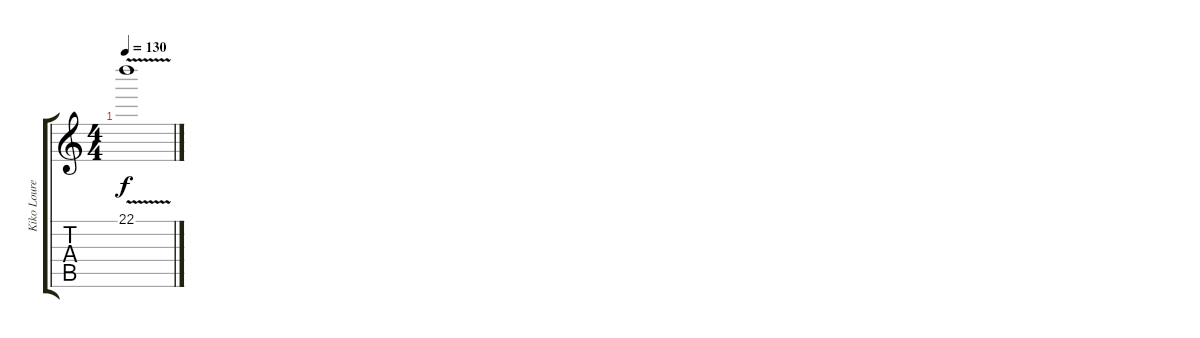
\track ("Kiko Loureiro" "Kiko Loure") {instrument overdrivenguitar}
\staff {score tabs}
\tuning (E4 B3 G3 D3 A2 E2) {hide}
\ts (4 4)
\tempo 130
\clef g2
\ks c
22.1{v}.1{dy f volume 0}
